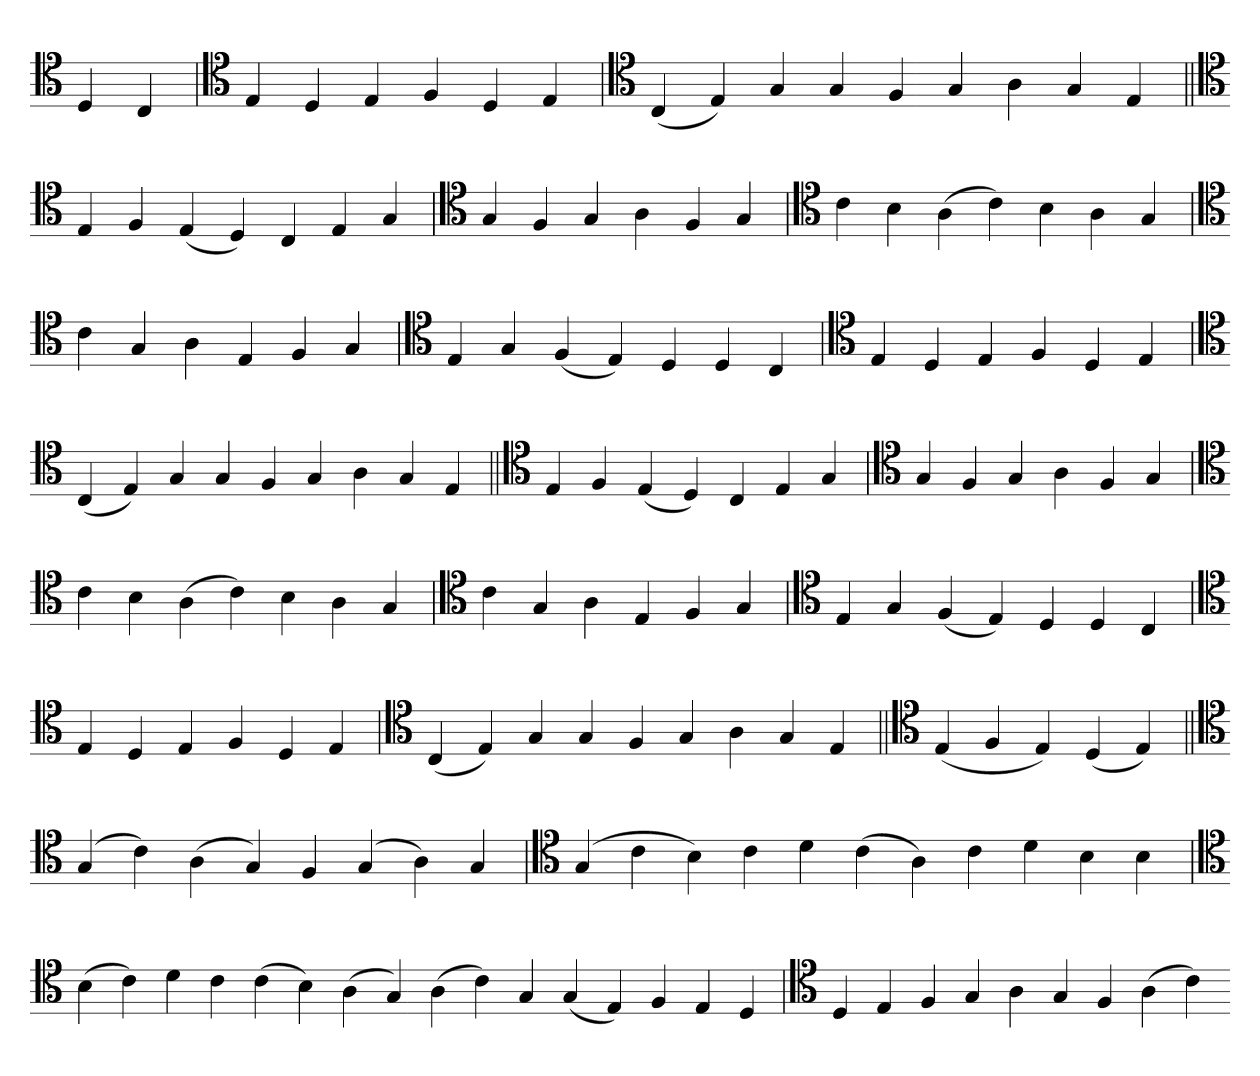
**kern
*part1
*staff1
*clefC4
=
4D
4C
=`
*clefC4
4E
4D
4E
4F
4D
4E
='
*clefC4
(4C
4E)
4G
4G
4F
4G
4A
4G
4E
=||
*clefC4
4E
4F
(4E
4D)
4C
4E
4G
=`
*clefC4
4G
4F
4G
4A
4F
4G
='
*clefC4
4c
4B
(4A
4c)
4B
4A
4G
=`
*clefC4
4c
4G
4A
4E
4F
4G
=
*clefC4
4E
4G
(4F
4E)
4D
4D
4C
=`
*clefC4
4E
4D
4E
4F
4D
4E
='
*clefC4
(4C
4E)
4G
4G
4F
4G
4A
4G
4E
=||
*clefC4
4E
4F
(4E
4D)
4C
4E
4G
=`
*clefC4
4G
4F
4G
4A
4F
4G
='
*clefC4
4c
4B
(4A
4c)
4B
4A
4G
=`
*clefC4
4c
4G
4A
4E
4F
4G
=
*clefC4
4E
4G
(4F
4E)
4D
4D
4C
=`
*clefC4
4E
4D
4E
4F
4D
4E
='
*clefC4
(4C
4E)
4G
4G
4F
4G
4A
4G
4E
=||
*clefC4
(4E
4F
4E)
(4D
4E)
=||
*clefC4
(4G
4c)
(4A
4G)
4F
(4G
4A)
4G
=`
*clefC4
(4G
4c
4B)
4c
4d
(4c
4A)
4c
4d
4B
4B
=
*clefC4
(4B
4c)
4d
4c
(4c
4B)
(4A
4G)
(4A
4c)
4G
(4G
4E)
4F
4E
4D
='
*clefC4
4D
4E
4F
4G
4A
4G
4F
(4A
4c)
=-
*-
